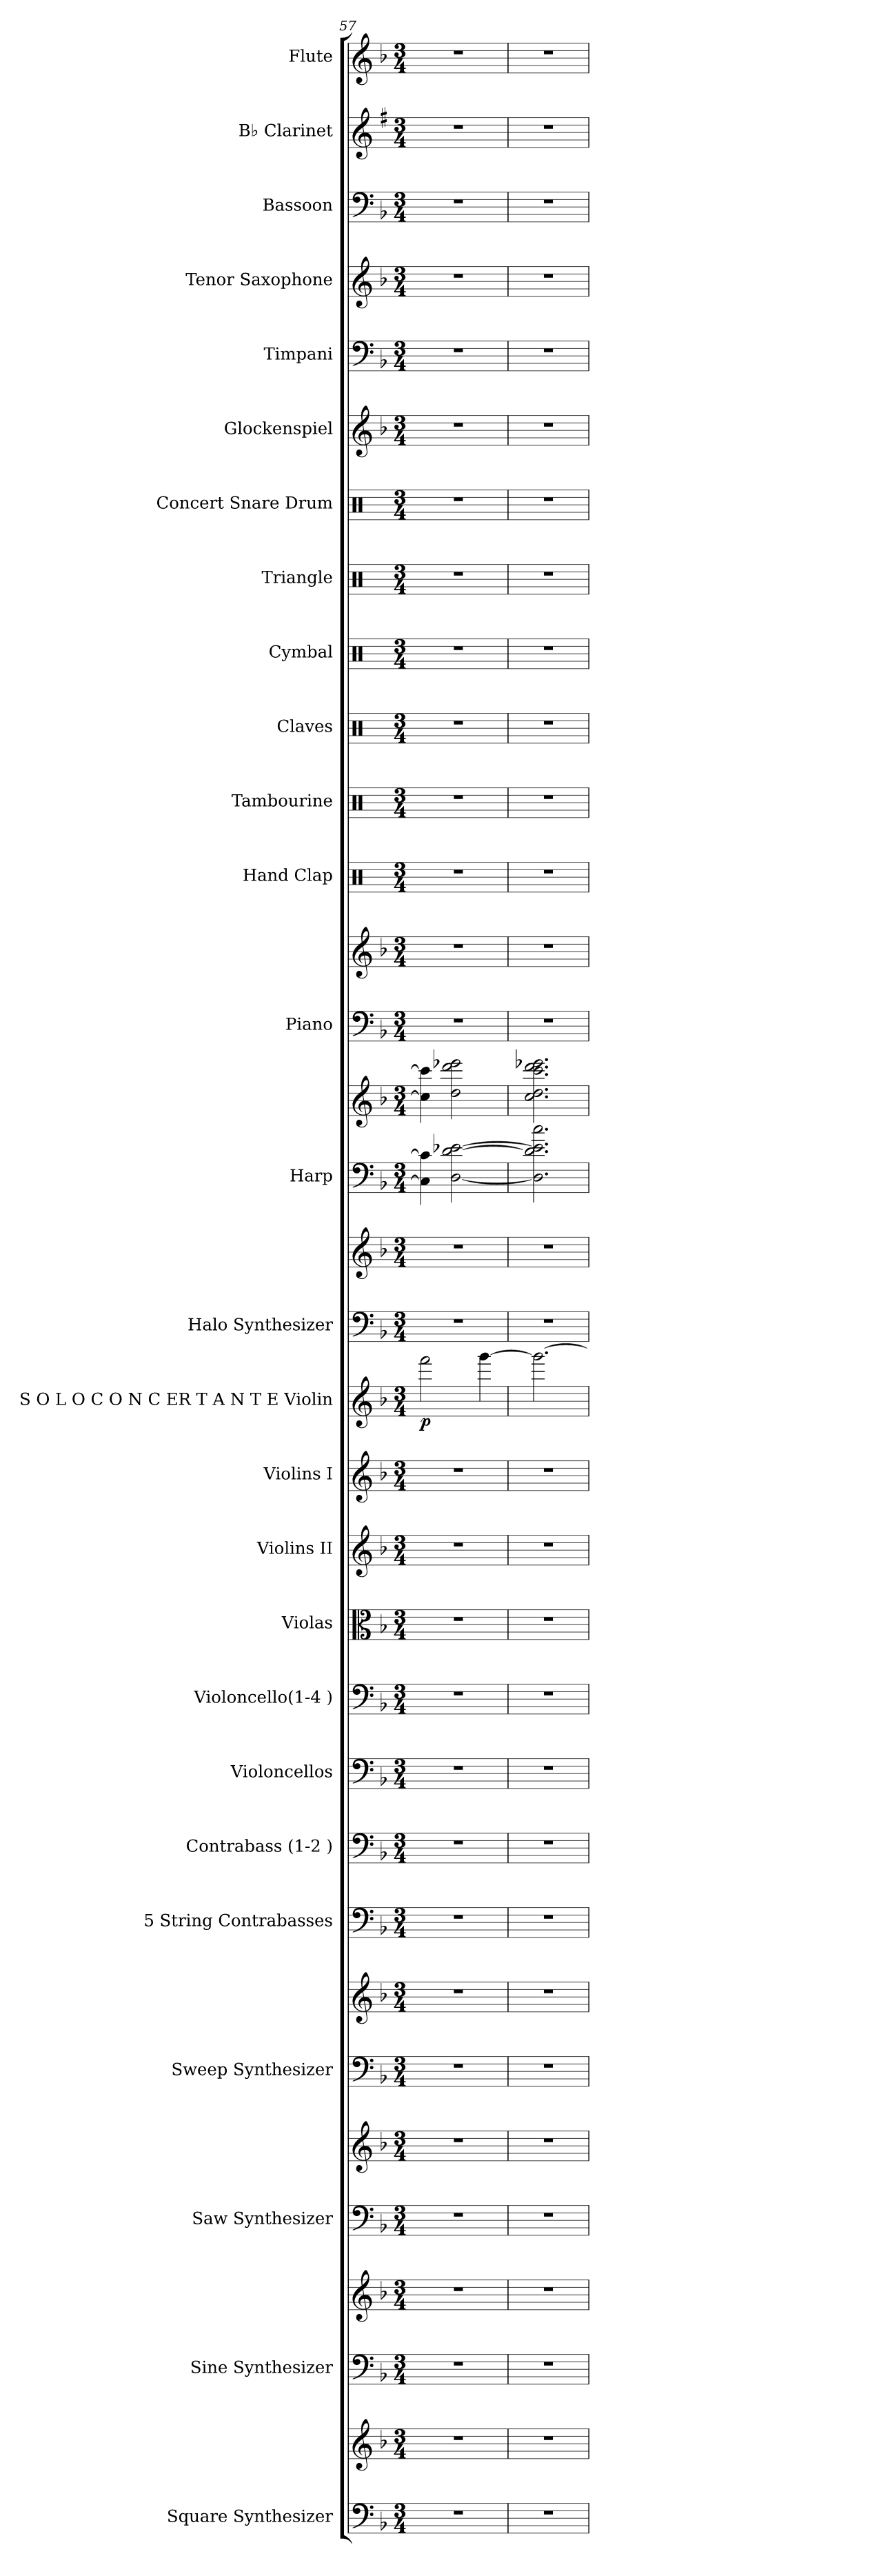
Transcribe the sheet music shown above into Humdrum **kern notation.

**kern	**kern	**kern	**kern	**kern	**kern	**kern	**kern	**kern	**kern	**kern	**kern	**kern	**kern	**kern	**kern	**dynam	**kern	**kern	**kern	**kern	**kern	**kern	**kern	**kern	**kern	**kern	**kern	**kern	**kern	**kern	**kern	**kern	**kern	**kern
*part27	*part27	*part26	*part26	*part25	*part25	*part24	*part24	*part23	*part22	*part21	*part20	*part19	*part18	*part17	*part16	*part16	*part15	*part15	*part14	*part14	*part13	*part13	*part12	*part11	*part10	*part9	*part8	*part7	*part6	*part5	*part4	*part3	*part2	*part1
*staff34	*staff33	*staff32	*staff31	*staff30	*staff29	*staff28	*staff27	*staff26	*staff25	*staff24	*staff23	*staff22	*staff21	*staff20	*staff19	*staff19	*staff18	*staff17	*staff16	*staff15	*staff14	*staff13	*staff12	*staff11	*staff10	*staff9	*staff8	*staff7	*staff6	*staff5	*staff4	*staff3	*staff2	*staff1
*I"Square Synthesizer	*	*I"Sine Synthesizer	*	*I"Saw Synthesizer	*	*I"Sweep Synthesizer	*	*I"5 String  Contrabasses	*I"Contrabass  (1-2 )	*I"Violoncellos	*I"Violoncello(1-4 )	*I"Violas	*I"Violins  II	*I"Violins  I	*I"S  O  L  O   C O N C ER T A N T E  Violin	*	*I"Halo Synthesizer	*	*I"Harp	*	*I"Piano	*	*I"Hand Clap	*I"Tambourine	*I"Claves	*I"Cymbal	*I"Triangle	*I"Concert Snare Drum	*I"Glockenspiel	*I"Timpani	*I"Tenor Saxophone	*I"Bassoon	*I"B♭ Clarinet	*I"Flute
*I'Synth.	*	*I'Synth.	*	*I'Synth.	*	*I'Synth.	*	*I'5  Str   Cbs.	*I'Cb.  (1-2 )	*I'Vcs.	*I'Vc.  (1-4 )	*I'Vlas.	*I'Vlns.  II	*I'Vlns.I	*I'S   O  L   O    Vln.	*	*I'Synth.	*	*I'Hrp.	*	*I'Pno.	*	*I'Hd. Clp.	*I'Tamb.	*I'Clv.	*I'Cym.	*I'Trgl.	*I'Con. Sn.	*I'Glock.	*I'Timp.	*I'T. Sax.	*I'Bsn.	*I'B♭ Cl.	*I'Fl.
*clefF4	*clefG2	*clefF4	*clefG2	*clefF4	*clefG2	*clefF4	*clefG2	*clefF4	*clefF4	*clefF4	*clefF4	*clefC3	*clefG2	*clefG2	*clefG2	*	*clefF4	*clefG2	*clefF4	*clefG2	*clefF4	*clefG2	*clefX	*clefX	*clefX	*clefX	*clefX	*clefX	*clefG2	*clefF4	*clefG2	*clefF4	*clefG2	*clefG2
*	*	*	*	*	*	*	*	*ITrd7c12	*ITrd7c12	*	*	*	*	*	*	*	*	*	*	*	*	*	*	*	*	*	*	*	*ITrd-14c-24	*	*ITrd8c14	*	*ITrd1c2	*
*k[b-]	*k[b-]	*k[b-]	*k[b-]	*k[b-]	*k[b-]	*k[b-]	*k[b-]	*k[b-]	*k[b-]	*k[b-]	*k[b-]	*k[b-]	*k[b-]	*k[b-]	*k[b-]	*	*k[b-]	*k[b-]	*k[b-]	*k[b-]	*k[b-]	*k[b-]	*k[]	*k[]	*k[]	*k[]	*k[]	*k[]	*k[b-]	*k[b-]	*k[b-]	*k[b-]	*k[b-]	*k[b-]
*M3/4	*M3/4	*M3/4	*M3/4	*M3/4	*M3/4	*M3/4	*M3/4	*M3/4	*M3/4	*M3/4	*M3/4	*M3/4	*M3/4	*M3/4	*M3/4	*	*M3/4	*M3/4	*M3/4	*M3/4	*M3/4	*M3/4	*M3/4	*M3/4	*M3/4	*M3/4	*M3/4	*M3/4	*M3/4	*M3/4	*M3/4	*M3/4	*M3/4	*M3/4
=57	=57	=57	=57	=57	=57	=57	=57	=57	=57	=57	=57	=57	=57	=57	=57	=57	=57	=57	=57	=57	=57	=57	=57	=57	=57	=57	=57	=57	=57	=57	=57	=57	=57	=57
!	!	!	!	!	!	!	!	!	!	!	!	!	!	!	!	!LO:DY:b	!	!	!	!	!	!	!	!	!	!	!	!	!	!	!	!	!	!
2.r	2.r	2.r	2.r	2.r	2.r	2.r	2.r	2.r	2.r	2.r	2.r	2.r	2.r	2.r	2fff\	p	2.r	2.r	4C\] 4c\]	4cc\] 4ccc\]	2.r	2.r	2.r	2.r	2.r	2.r	2.r	2.r	2.r	2.r	2.r	2.r	2.r	2.r
.	.	.	.	.	.	.	.	.	.	.	.	.	.	.	.	.	.	.	[2D\ [2d\ [2e-X\	2dd\ 2ddd\ 2eee-X\	.	.	.	.	.	.	.	.	.	.	.	.	.	.
.	.	.	.	.	.	.	.	.	.	.	.	.	.	.	[4ggg\	.	.	.	.	.	.	.	.	.	.	.	.	.	.	.	.	.	.	.
=58	=58	=58	=58	=58	=58	=58	=58	=58	=58	=58	=58	=58	=58	=58	=58	=58	=58	=58	=58	=58	=58	=58	=58	=58	=58	=58	=58	=58	=58	=58	=58	=58	=58	=58
2.r	2.r	2.r	2.r	2.r	2.r	2.r	2.r	2.r	2.r	2.r	2.r	2.r	2.r	2.r	2.ggg\_	.	2.r	2.r	2.D\] 2.d\] 2.e-\] 2.cc\	2.cc\ 2.dd\ 2.ccc\ 2.ddd\ 2.eee-X\	2.r	2.r	2.r	2.r	2.r	2.r	2.r	2.r	2.r	2.r	2.r	2.r	2.r	2.r
=	=	=	=	=	=	=	=	=	=	=	=	=	=	=	=	=	=	=	=	=	=	=	=	=	=	=	=	=	=	=	=	=	=	=
*-	*-	*-	*-	*-	*-	*-	*-	*-	*-	*-	*-	*-	*-	*-	*-	*-	*-	*-	*-	*-	*-	*-	*-	*-	*-	*-	*-	*-	*-	*-	*-	*-	*-	*-
